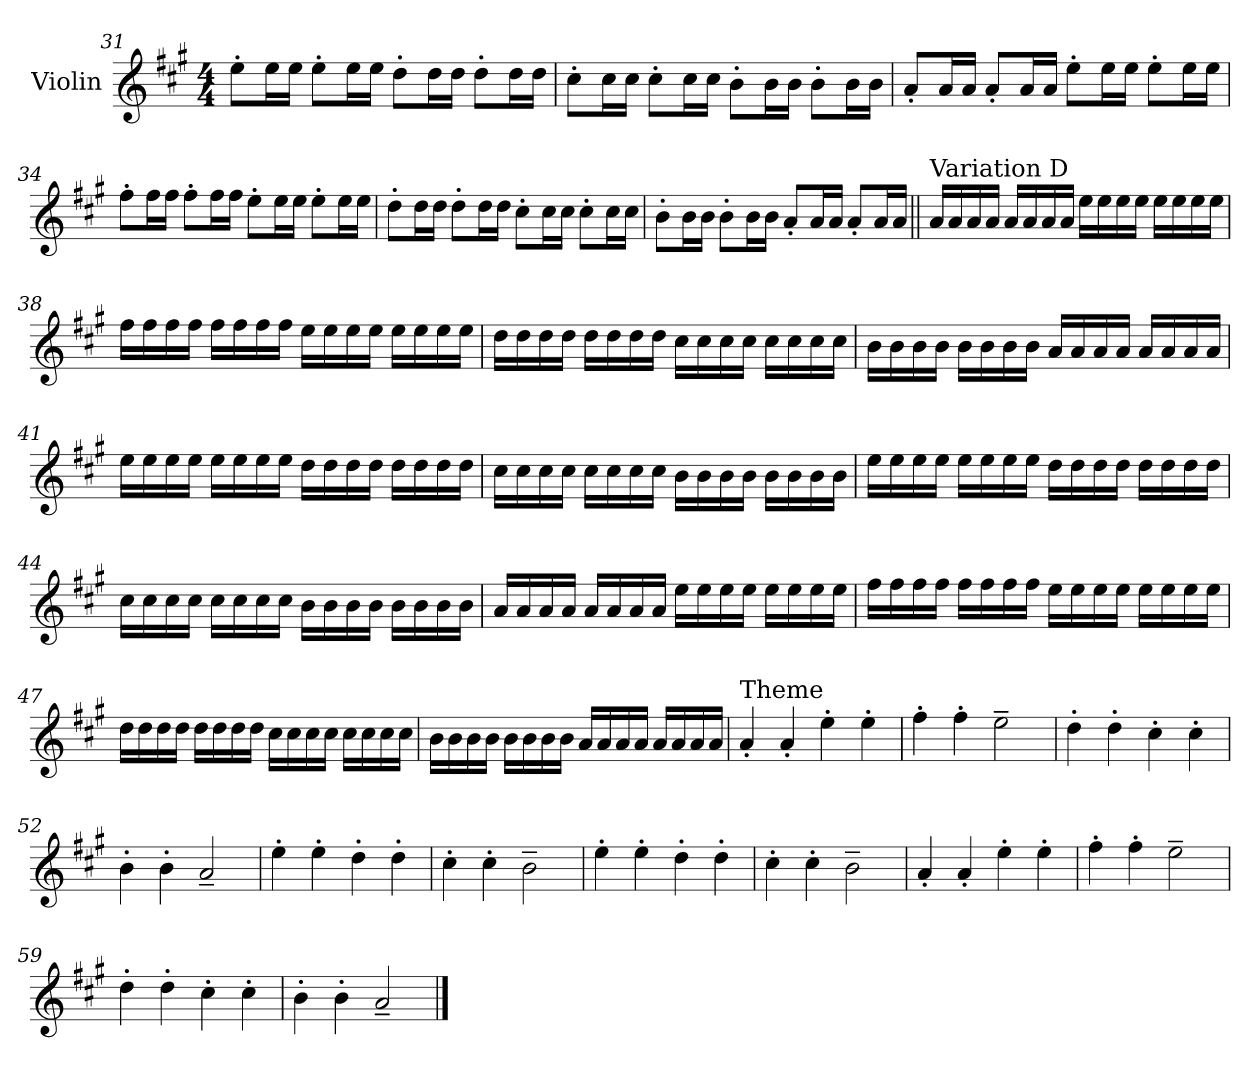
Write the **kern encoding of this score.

**kern
*part1
*staff1
*I"Violin
*I'Vln
!!LO:LB:g=z
*clefG2
*k[f#c#g#]
*A:
*M4/4
=31
8ee'\L
16ee\L
16ee\JJ
8ee'\L
16ee\L
16ee\JJ
8dd'\L
16dd\L
16dd\JJ
8dd'\L
16dd\L
16dd\JJ
=32
8cc#'\L
16cc#\L
16cc#\JJ
8cc#'\L
16cc#\L
16cc#\JJ
8b'\L
16b\L
16b\JJ
8b'\L
16b\L
16b\JJ
=33
8a'/L
16a/L
16a/JJ
8a'/L
16a/L
16a/JJ
8ee'\L
16ee\L
16ee\JJ
8ee'\L
16ee\L
16ee\JJ
!!LO:LB:g=z
=34
8ff#'\L
16ff#\L
16ff#\JJ
8ff#'\L
16ff#\L
16ff#\JJ
8ee'\L
16ee\L
16ee\JJ
8ee'\L
16ee\L
16ee\JJ
=35
8dd'\L
16dd\L
16dd\JJ
8dd'\L
16dd\L
16dd\JJ
8cc#'\L
16cc#\L
16cc#\JJ
8cc#'\L
16cc#\L
16cc#\JJ
=36
8b'\L
16b\L
16b\JJ
8b'\L
16b\L
16b\JJ
8a'/L
16a/L
16a/JJ
8a'/L
16a/L
16a/JJ
!!LO:PB:g=z
=37||
!LO:TX:a:t=Variation D
16a/LL
16a/
16a/
16a/JJ
16a/LL
16a/
16a/
16a/JJ
16ee\LL
16ee\
16ee\
16ee\JJ
16ee\LL
16ee\
16ee\
16ee\JJ
=38
16ff#\LL
16ff#\
16ff#\
16ff#\JJ
16ff#\LL
16ff#\
16ff#\
16ff#\JJ
16ee\LL
16ee\
16ee\
16ee\JJ
16ee\LL
16ee\
16ee\
16ee\JJ
=39
16dd\LL
16dd\
16dd\
16dd\JJ
16dd\LL
16dd\
16dd\
16dd\JJ
16cc#\LL
16cc#\
16cc#\
16cc#\JJ
16cc#\LL
16cc#\
16cc#\
16cc#\JJ
!!LO:LB:g=z
=40
16b\LL
16b\
16b\
16b\JJ
16b\LL
16b\
16b\
16b\JJ
16a/LL
16a/
16a/
16a/JJ
16a/LL
16a/
16a/
16a/JJ
=41
16ee\LL
16ee\
16ee\
16ee\JJ
16ee\LL
16ee\
16ee\
16ee\JJ
16dd\LL
16dd\
16dd\
16dd\JJ
16dd\LL
16dd\
16dd\
16dd\JJ
=42
16cc#\LL
16cc#\
16cc#\
16cc#\JJ
16cc#\LL
16cc#\
16cc#\
16cc#\JJ
16b\LL
16b\
16b\
16b\JJ
16b\LL
16b\
16b\
16b\JJ
!!LO:LB:g=z
=43
16ee\LL
16ee\
16ee\
16ee\JJ
16ee\LL
16ee\
16ee\
16ee\JJ
16dd\LL
16dd\
16dd\
16dd\JJ
16dd\LL
16dd\
16dd\
16dd\JJ
=44
16cc#\LL
16cc#\
16cc#\
16cc#\JJ
16cc#\LL
16cc#\
16cc#\
16cc#\JJ
16b\LL
16b\
16b\
16b\JJ
16b\LL
16b\
16b\
16b\JJ
=45
16a/LL
16a/
16a/
16a/JJ
16a/LL
16a/
16a/
16a/JJ
16ee\LL
16ee\
16ee\
16ee\JJ
16ee\LL
16ee\
16ee\
16ee\JJ
!!LO:LB:g=z
=46
16ff#\LL
16ff#\
16ff#\
16ff#\JJ
16ff#\LL
16ff#\
16ff#\
16ff#\JJ
16ee\LL
16ee\
16ee\
16ee\JJ
16ee\LL
16ee\
16ee\
16ee\JJ
=47
16dd\LL
16dd\
16dd\
16dd\JJ
16dd\LL
16dd\
16dd\
16dd\JJ
16cc#\LL
16cc#\
16cc#\
16cc#\JJ
16cc#\LL
16cc#\
16cc#\
16cc#\JJ
=48
16b\LL
16b\
16b\
16b\JJ
16b\LL
16b\
16b\
16b\JJ
16a/LL
16a/
16a/
16a/JJ
16a/LL
16a/
16a/
16a/JJ
!!LO:LB:g=z
=49
!LO:TX:a:t=Theme
4a'/
4a'/
4ee'\
4ee'\
=50
4ff#'\
4ff#'\
2ee~\
=51
4dd'\
4dd'\
4cc#'\
4cc#'\
=52
4b'\
4b'\
2a~/
!!LO:LB:g=z
=53
4ee'\
4ee'\
4dd'\
4dd'\
=54
4cc#'\
4cc#'\
2b~\
=55
4ee'\
4ee'\
4dd'\
4dd'\
=56
4cc#'\
4cc#'\
2b~\
!!LO:LB:g=z
=57
4a'/
4a'/
4ee'\
4ee'\
=58
4ff#'\
4ff#'\
2ee~\
=59
4dd'\
4dd'\
4cc#'\
4cc#'\
=60
4b'\
4b'\
2a~/
==
*-
